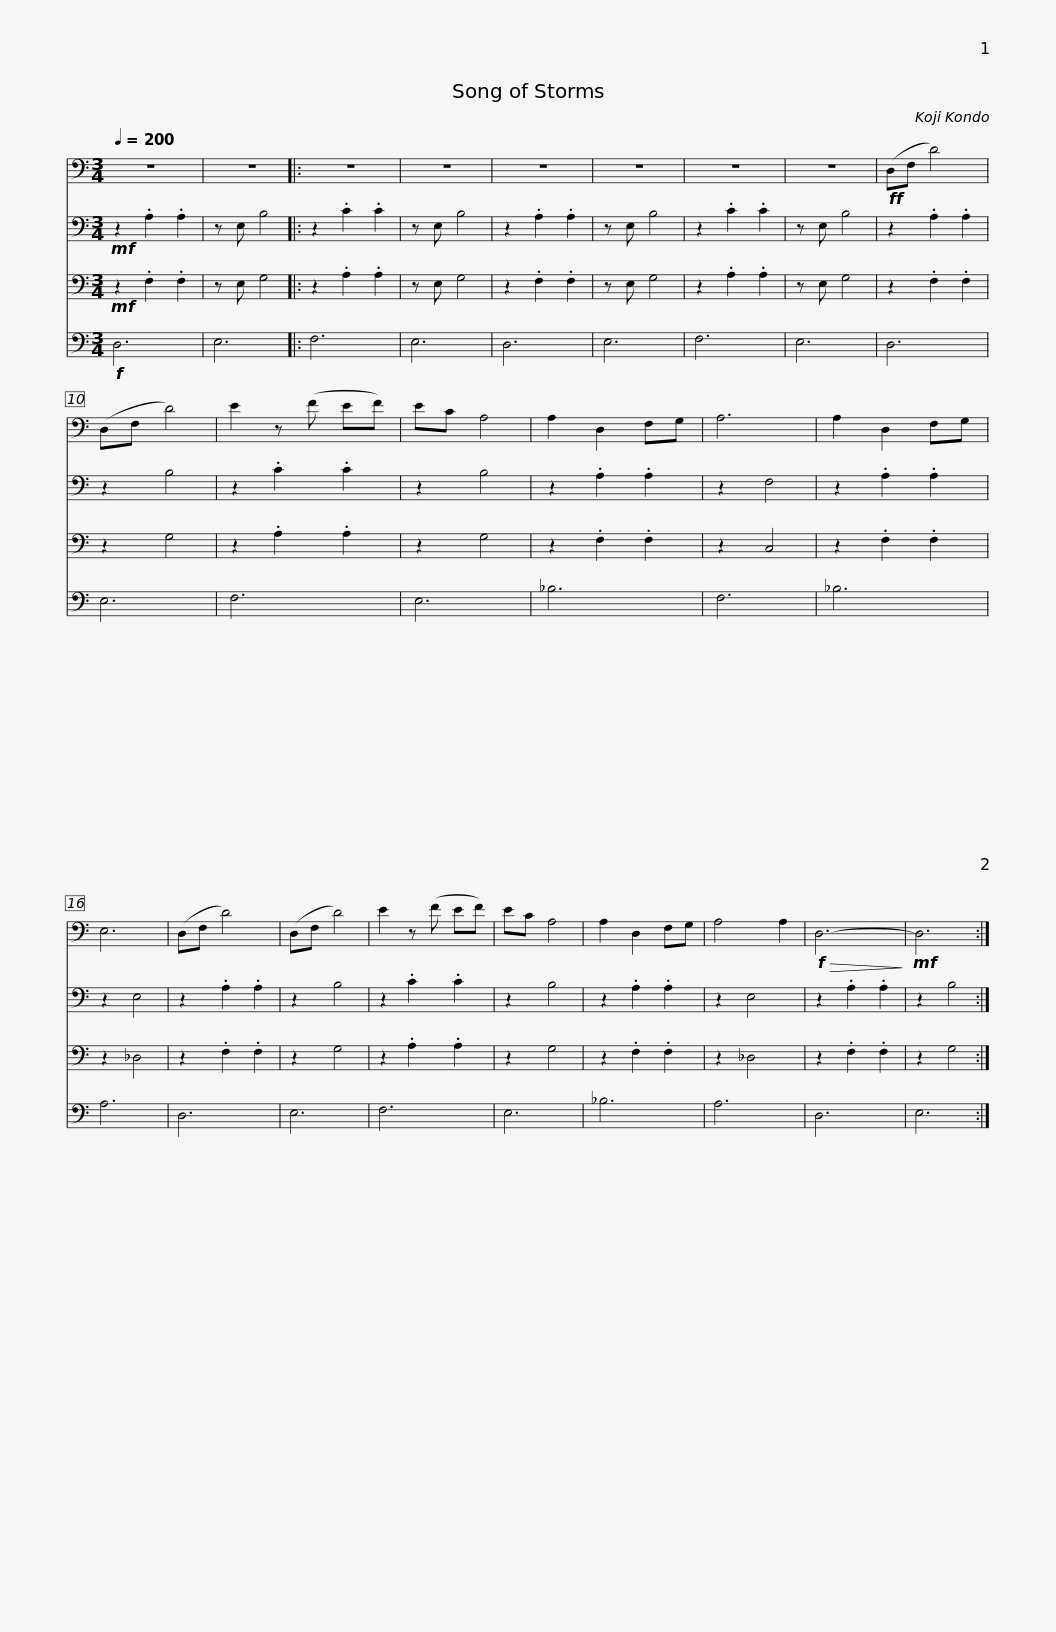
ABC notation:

X:1
%%score 1 2 3 4
L:1/8
Q:1/4=200
M:3/4
I:linebreak $
K:C
V:1 bass
V:2 bass
V:3 bass
V:4 bass
V:1
 z6 | z6 |: z6 | z6 | z6 | %5
 z6 | z6 | z6 |!ff! (D,F, D4) | (D,F, D4) |$ %10
 E2 z (F EF) | EC A,4 | A,2 D,2 F,G, | A,6 | A,2 D,2 F,G, | %15
 E,6 | (D,F, D4) | (D,F, D4) | E2 z (F EF) | EC A,4 |$ %20
 A,2 D,2 F,G, | A,4 A,2 |!f!!>(! D,6-!>)! |!mf! D,6 :| %24
V:2
!mf! z2 .A,2 .A,2 | z E, B,4 |: z2 .C2 .C2 | z E, B,4 | z2 .A,2 .A,2 | %5
 z E, B,4 | z2 .C2 .C2 | z E, B,4 | z2 .A,2 .A,2 | z2 B,4 |$ %10
 z2 .C2 .C2 | z2 B,4 | z2 .A,2 .A,2 | z2 F,4 | z2 .A,2 .A,2 | %15
 z2 E,4 | z2 .A,2 .A,2 | z2 B,4 | z2 .C2 .C2 | z2 B,4 |$ %20
 z2 .A,2 .A,2 | z2 E,4 | z2 .A,2 .A,2 | z2 B,4 :| %24
V:3
!mf! z2 .F,2 .F,2 | z E, G,4 |: z2 .A,2 .A,2 | z E, G,4 | z2 .F,2 .F,2 | %5
 z E, G,4 | z2 .A,2 .A,2 | z E, G,4 | z2 .F,2 .F,2 | z2 G,4 |$ %10
 z2 .A,2 .A,2 | z2 G,4 | z2 .F,2 .F,2 | z2 C,4 | z2 .F,2 .F,2 | %15
 z2 _D,4 | z2 .F,2 .F,2 | z2 G,4 | z2 .A,2 .A,2 | z2 G,4 |$ %20
 z2 .F,2 .F,2 | z2 _D,4 | z2 .F,2 .F,2 | z2 G,4 :| %24
V:4
!f! D,6 | E,6 |: F,6 | E,6 | D,6 | %5
 E,6 | F,6 | E,6 | D,6 | E,6 |$ %10
 F,6 | E,6 | _B,6 | F,6 | _B,6 | %15
 A,6 | D,6 | E,6 | F,6 | E,6 |$ %20
 _B,6 | A,6 | D,6 | E,6 :| %24
